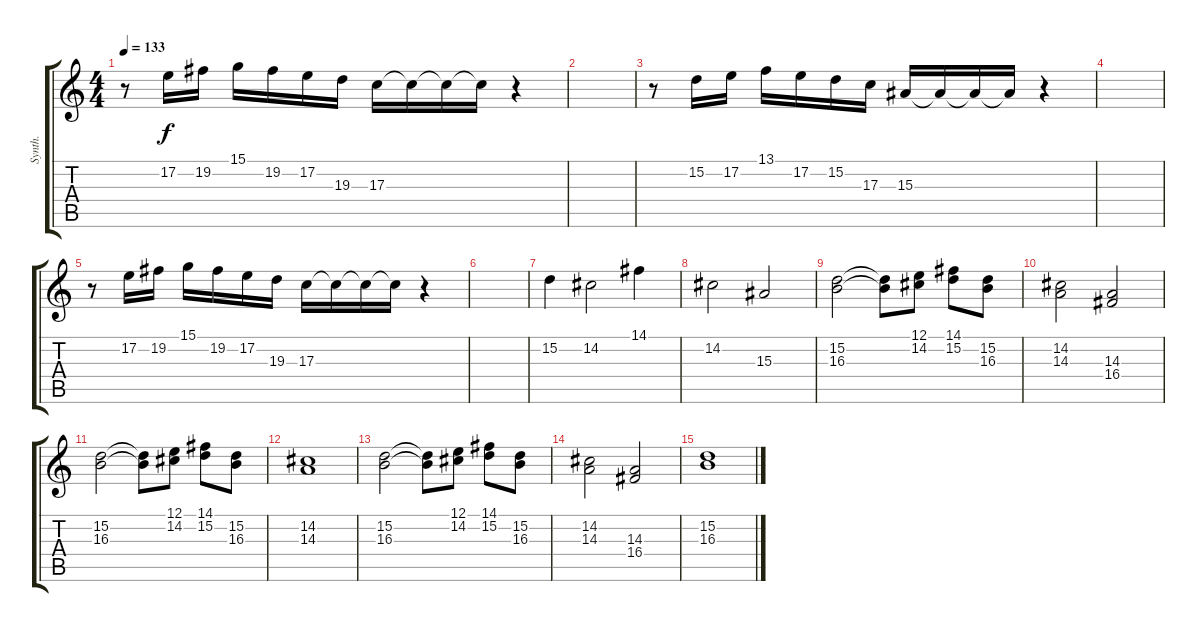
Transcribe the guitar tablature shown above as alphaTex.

\track ("Synth." "Synth.") {instrument pad7halo}
\staff {score tabs}
\tuning (E4 B3 G3 D3 A2 E2) {hide}
\ts (4 4)
\tempo 133
\clef g2
\ks c
r.8{dy f volume 7 instrument ocarina} 17.2.16 19.2.16 15.1.16 19.2.16 17.2.16 19.3.16 17.3.16 17.3{t}.16 17.3{t}.16 17.3{t}.16 r.4 |
|
r.8 15.2.16 17.2.16 13.1.16 17.2.16 15.2.16 17.3.16 15.3.16 15.3{t}.16 15.3{t}.16 15.3{t}.16 r.4 |
|
r.8 17.2.16 19.2.16 15.1.16 19.2.16 17.2.16 19.3.16 17.3.16 17.3{t}.16 17.3{t}.16 17.3{t}.16 r.4 |
|
15.2.4 14.2.2 14.1.4 |
14.2.2 15.3.2 |
(15.2 16.3).2{volume 9 instrument trumpet} (15.2{t} 16.3{t}).8 (12.1 14.2).8 (14.1 15.2).8 (15.2 16.3).8 |
(14.2 14.3).2 (14.3 16.4).2 |
(15.2 16.3).2 (15.2{t} 16.3{t}).8 (12.1 14.2).8 (14.1 15.2).8 (15.2 16.3).8 |
(14.2 14.3).1 |
(15.2 16.3).2 (15.2{t} 16.3{t}).8 (12.1 14.2).8 (14.1 15.2).8 (15.2 16.3).8 |
(14.2 14.3).2 (14.3 16.4).2 |
(15.2 16.3).1{volume 0}
